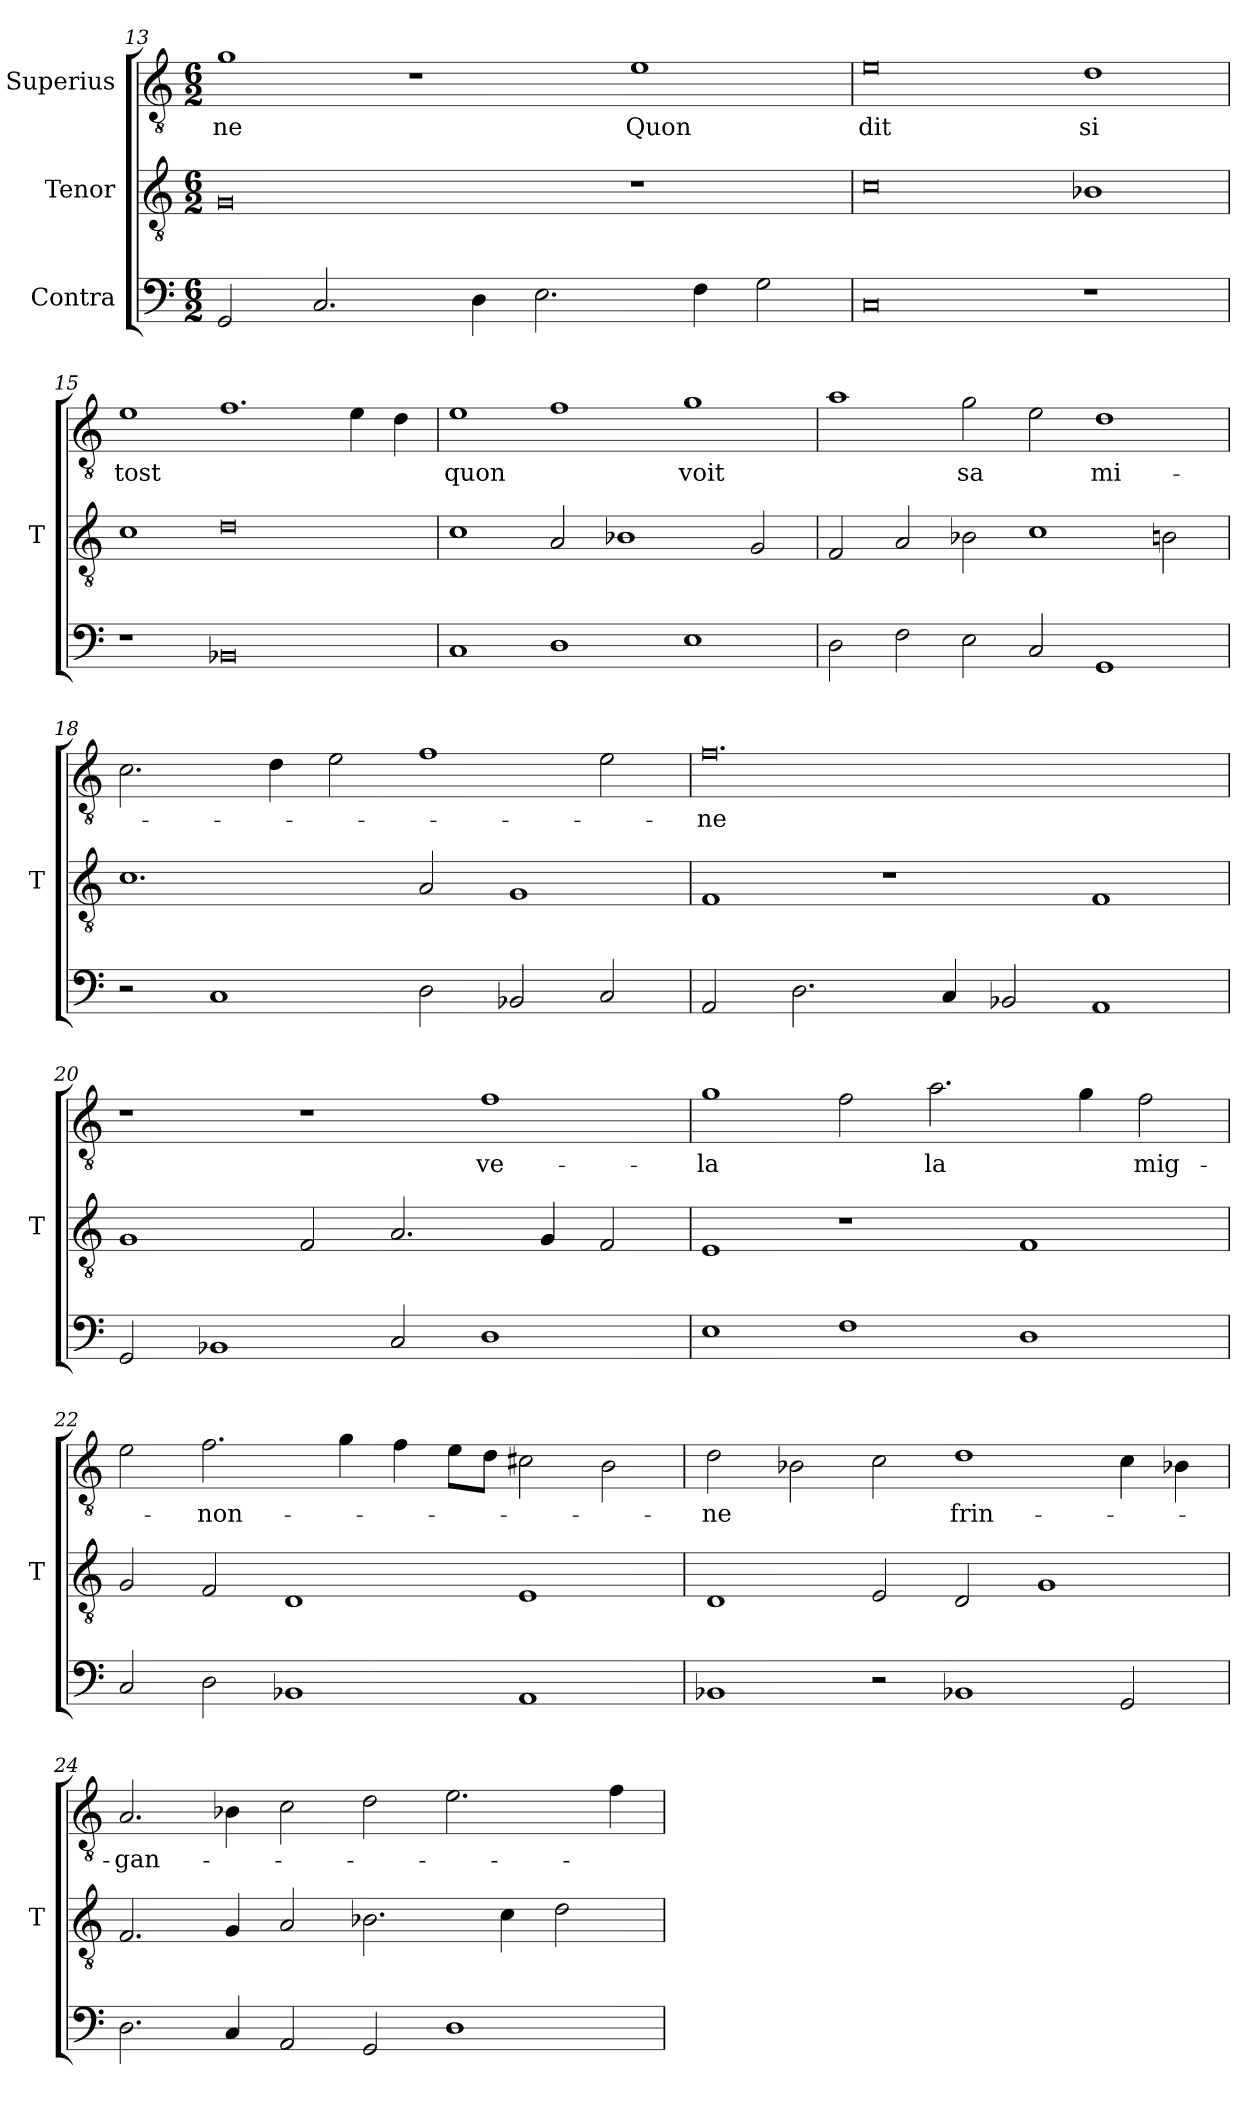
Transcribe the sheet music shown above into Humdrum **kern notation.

**kern	**kern	**kern	**text
*part3	*part2	*part1	*part1
*staff3	*staff2	*staff1	*staff1
*I"Contra	*I"Tenor	*I"Superius	*
*	*I'T	*	*
*clefF4	*clefGv2	*clefGv2	*
*M6/2	*M6/2	*M6/2	*
=13	=13	=13	=13
2GG	0G	1g	-ne
2.C	.	.	.
.	.	1r	.
4D	.	.	.
2.E	.	.	.
.	1r	1e	-Quon
4F	.	.	.
2G	.	.	.
=14	=14	=14	=14
0C	0c	0e	-dit
1r	1B-X	1d	-si
=15	=15	=15	=15
1r	1c	1e	-tost
0BB-X	0d	1.f	.
.	.	4e	.
.	.	4d	.
=16	=16	=16	=16
1C	1c	1e	-quon
1D	2A	1f	.
.	1B-X	.	.
1E	.	1g	-voit
.	2G	.	.
=17	=17	=17	=17
2D	2F	1a	.
2F	2A	.	.
2E	2B-X	2g	-sa
2C	1c	2e	.
1GG	.	1d	mi-
.	2B	.	.
=18	=18	=18	=18
2r	1.c	2.c	.
1C	.	.	.
.	.	4d	.
.	.	2e	.
2D	2A	1f	.
2BB-X	1G	.	.
2C	.	2e	.
=19	=19	=19	=19
2AA	1F	0.f	-ne
2.D	.	.	.
.	1r	.	.
4C	.	.	.
2BB-X	.	.	.
1AA	1F	.	.
=20	=20	=20	=20
2GG	1G	1r	.
1BB-X	.	.	.
.	2F	1r	.
2C	2.A	.	.
1D	.	1f	ve-
.	4G	.	.
.	2F	.	.
=21	=21	=21	=21
1E	1E	1g	-la
1F	1r	2f	.
.	.	2.a	-la
1D	1F	.	.
.	.	4g	.
.	.	2f	mig-
=22	=22	=22	=22
2C	2G	2e	.
2D	2F	2.f	-non-
1BB-X	1D	.	.
.	.	4g	.
.	.	4f	.
.	.	8e\L	.
.	.	8d\J	.
1AA	1E	2c#X	.
.	.	2B	.
=23	=23	=23	=23
1BB-X	1D	2d	-ne
.	.	2B-X	.
2r	2E	2c	.
1BB-X	2D	1d	frin-
.	1G	.	.
2GG	.	4c	.
.	.	4B-X	.
=24	=24	=24	=24
2.D	2.F	2.A	-gan-
4C	4G	4B-X	.
2AA	2A	2c	.
2GG	2.B-X	2d	.
1D	.	2.e	.
.	4c	.	.
.	2d	.	.
.	.	4f	.
=	=	=	=
*-	*-	*-	*-
